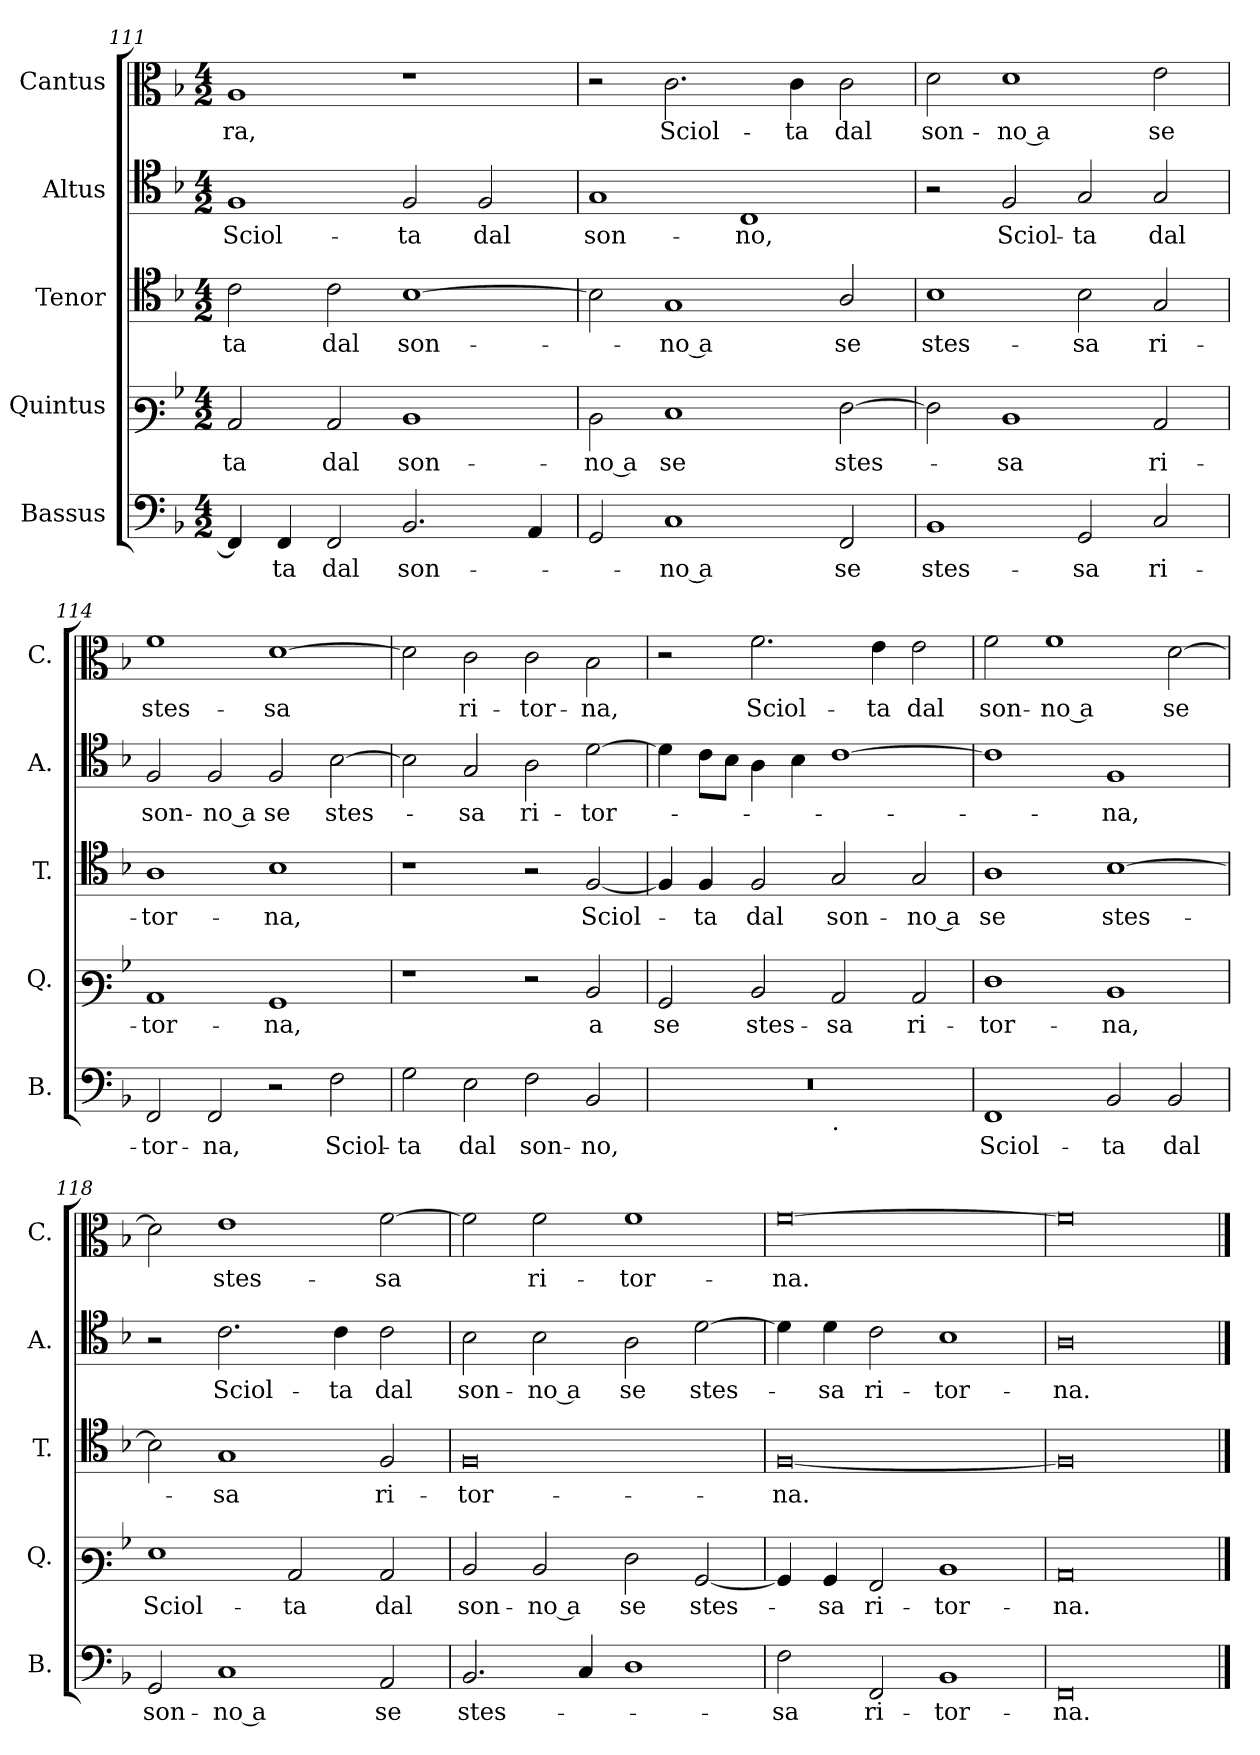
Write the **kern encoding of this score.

**kern	**text	**kern	**text	**kern	**text	**kern	**text	**kern	**text
*part5	*part5	*part4	*part4	*part3	*part3	*part2	*part2	*part1	*part1
*staff5	*staff5	*staff4	*staff4	*staff3	*staff3	*staff2	*staff2	*staff1	*staff1
*I"Bassus	*	*I"Quintus	*	*I"Tenor	*	*I"Altus	*	*I"Cantus	*
*I'B.	*	*I'Q.	*	*I'T.	*	*I'A.	*	*I'C.	*
*clefF4	*	*clefF3	*	*clefC4	*	*clefC4	*	*clefC3	*
*k[b-]	*	*k[b-]	*	*k[b-]	*	*k[b-]	*	*k[b-]	*
*M4/2	*	*M4/2	*	*M4/2	*	*M4/2	*	*M4/2	*
=111	=111	=111	=111	=111	=111	=111	=111	=111	=111
4FF/]	.	2C/	-ta	2c\	-ta	1F	Sciol-	1A	-ra,
4FF/	-ta	.	.	.	.	.	.	.	.
2FF/	dal	2C/	dal	2c\	dal	.	.	.	.
2.BB-/	son-	1D	son-	[1B-	son-	2F/	-ta	1r	.
.	.	.	.	.	.	2F/	dal	.	.
4AA/	.	.	.	.	.	.	.	.	.
=112	=112	=112	=112	=112	=112	=112	=112	=112	=112
2GG/	.	2D\	-no a	2B-\]	.	1G	son-	2r	.
1C	-no a	1E	se	1G	-no a	.	.	2.c\	Sciol-
.	.	.	.	.	.	1C	-no,	.	.
.	.	.	.	.	.	.	.	4c\	-ta
2FF/	se	[2F\	stes-	2A/	se	.	.	2c\	dal
!!LO:LB:g=z
=113	=113	=113	=113	=113	=113	=113	=113	=113	=113
1BB-	stes-	2F\]	.	1B-	stes-	2r	.	2d\	son-
.	.	1D	-sa	.	.	2F/	Sciol-	1d	-no a
2GG/	-sa	.	.	2B-\	-sa	2G/	-ta	.	.
2C/	ri-	2C/	ri-	2G/	ri-	2G/	dal	2e\	se
=114	=114	=114	=114	=114	=114	=114	=114	=114	=114
2FF/	-tor-	1C	-tor-	1A	-tor-	2F/	son-	1f	stes-
2FF/	-na,	.	.	.	.	2F/	-no a	.	.
2r	.	1BB-	-na,	1B-	-na,	2F/	se	[1d	-sa
2F\	Sciol-	.	.	.	.	[2B-\	stes-	.	.
=115	=115	=115	=115	=115	=115	=115	=115	=115	=115
2G\	-ta	1r	.	1r	.	2B-\]	.	2d\]	.
2E\	dal	.	.	.	.	2G/	-sa	2c\	ri-
2F\	son-	2r	.	2r	.	2A\	ri-	2c\	-tor-
2BB-/	-no,	2D/	a	[2F/	Sciol-	[2d\	-tor-	2B-\	-na,
=116	=116	=116	=116	=116	=116	=116	=116	=116	=116
*^	*	*	*	*	*	*	*	*	*
0r	1ryy	.	2BB-/	se	4F/]	.	4d\]	.	2r	.
.	.	.	.	.	4F/	-ta	8c\L	.	.	.
.	.	.	.	.	.	.	8B-\J	.	.	.
.	.	.	2D/	stes-	2F/	dal	4A\	.	2.f\	Sciol-
.	.	.	.	.	.	.	4B-\	.	.	.
!	!LO:TX:b:t=.	!	!	!	!	!	!	!	!	!
.	1ryy	.	2C/	-sa	2G/	son-	[1c	.	.	.
.	.	.	.	.	.	.	.	.	4e\	-ta
.	.	.	2C/	ri-	2G/	-no a	.	.	2e\	dal
*v	*v	*	*	*	*	*	*	*	*	*
=117	=117	=117	=117	=117	=117	=117	=117	=117	=117
1FF	Sciol-	1F	-tor-	1A	se	1c]	.	2f\	son-
.	.	.	.	.	.	.	.	1f	-no a
2BB-/	-ta	1D	-na,	[1B-	stes-	1F	-na,	.	.
2BB-/	dal	.	.	.	.	.	.	[2d\	se
=118	=118	=118	=118	=118	=118	=118	=118	=118	=118
2GG/	son-	1G	Sciol-	2B-\]	.	2r	.	2d\]	.
1C	-no a	.	.	1G	-sa	2.c\	Sciol-	1e	stes-
.	.	2C/	-ta	.	.	.	.	.	.
.	.	.	.	.	.	4c\	-ta	.	.
2AA/	se	2C/	dal	2F/	ri-	2c\	dal	[2f\	-sa
!!LO:LB:g=z
=119	=119	=119	=119	=119	=119	=119	=119	=119	=119
2.BB-/	stes-	2D/	son-	0F	-tor-	2B-\	son-	2f\]	.
.	.	2D/	-no a	.	.	2B-\	-no a	2f\	ri-
4C/	.	.	.	.	.	.	.	.	.
1D	.	2F\	se	.	.	2A\	se	1f	-tor-
.	.	[2BB-/	stes-	.	.	[2d\	stes-	.	.
=120	=120	=120	=120	=120	=120	=120	=120	=120	=120
2F\	-sa	4BB-/]	.	[0F	-na.	4d\]	.	[0f	-na.
.	.	4BB-/	-sa	.	.	4d\	-sa	.	.
2FF/	ri-	2AA/	ri-	.	.	2c\	ri-	.	.
1BB-	tor-	1D	tor-	.	.	1B-	tor-	.	.
=121	=121	=121	=121	=121	=121	=121	=121	=121	=121
0FF	-na.	0C	-na.	0F]	.	0A	-na.	0f]	.
==	==	==	==	==	==	==	==	==	==
*-	*-	*-	*-	*-	*-	*-	*-	*-	*-
